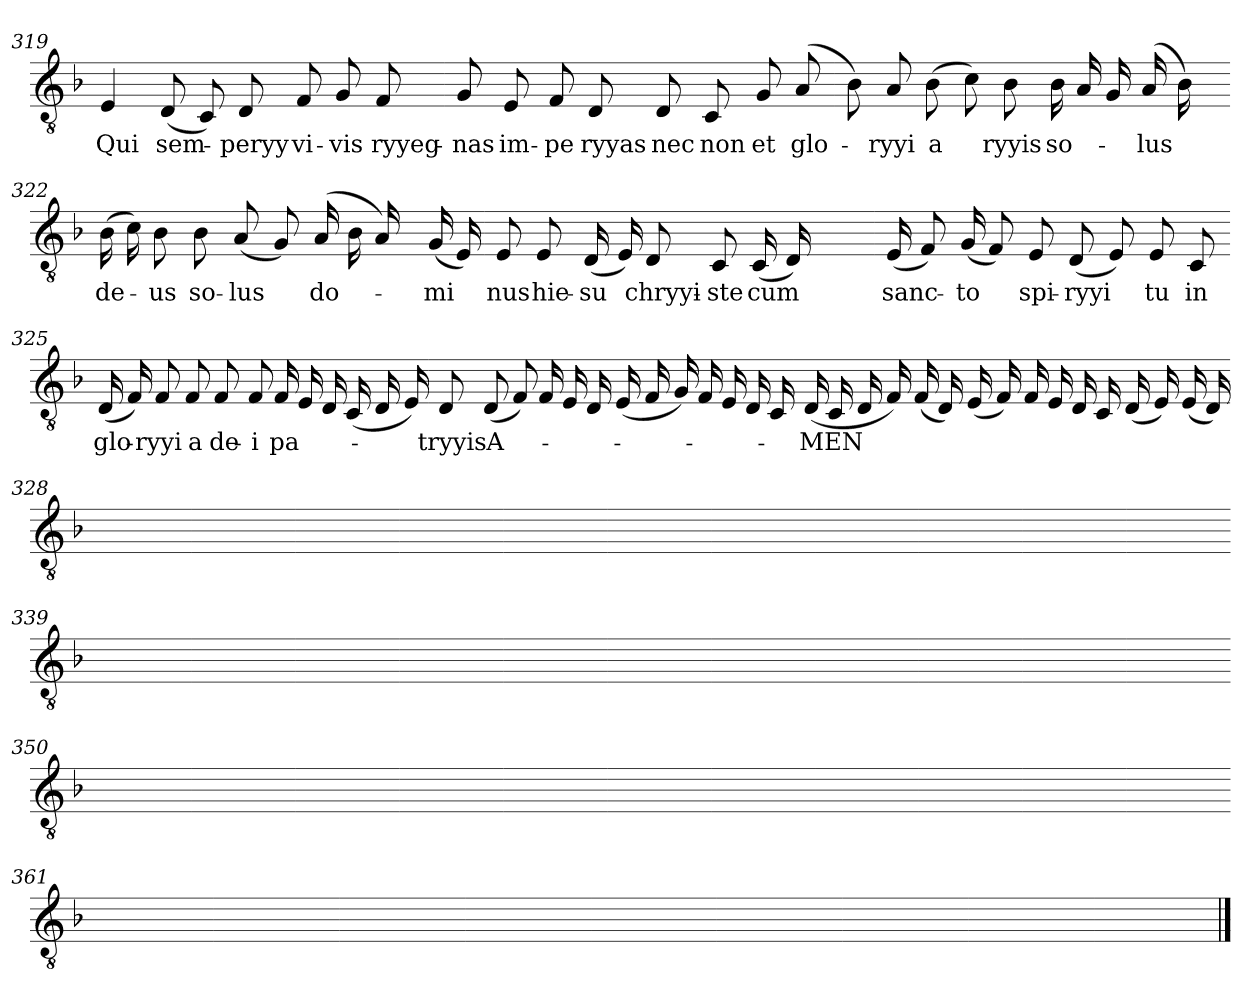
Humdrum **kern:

**kern	**text
*part1	*part1
*staff1	*staff1
*clefGv2	*
*k[b-]	*
=319	=319
4E	Qui
(8D	sem-
8C)	.
8D	-peryy
8F	vi-
8G	-vis
8F	ryyeg-
=320-	=320-
8G	-nas
8E	im-
8F	pe
8D	-ryyas
8D	nec
8C	non
8G	et
(8A	glo-
=321-	=321-
8B-)	.
8A	ryyi
(8B-	a
8c)	.
8B-	-ryyis
16B-	so-
16A	.
16G	.
(16A	-lus
16B-)	.
16ryy	.
=322-	=322-
(16B-	de-
16c)	.
8B-	-us
8B-	so-
(8A	-lus
8G)	.
(16A	do-
16B-	.
16A)	.
16ryy	.
(16G	mi
16E)	.
=323-	=323-
8E	-nus
8E	hie-
(16D	-su
16E)	.
8D	chryyi-
8C	-ste
(16C	cum
16D)	.
4ryy	.
=324-	=324-
(16E	sanc-
8F)	.
(16G	-to
8F)	.
8E	spi-
(8D	ryyi
8E)	.
8E	-tu
8C	in
=325-	=325-
(16D	glo-
16F)	.
8F	ryyi
8F	-a
8F	de-
8F	-i
16F	pa-
16E	.
16D	.
(16C	.
16D	.
16E)	.
=326-	=326-
8D	-tryyis
(8D	A-
8F)	.
16F	.
16E	.
16D	.
(16E	.
16F	.
16G)	.
16F	.
16E	.
16D	.
16C	.
=327-	=327-
(16D	-MEN
16C	.
16D	.
16F)	.
(16F	.
16D)	.
(16E	.
16F)	.
16F	.
16E	.
16D	.
16C	.
(16D	.
16E)	.
(16E	.
16D)	.
=328-	=328-
1ryy	.
=329-	=329-
1ryy	.
=330-	=330-
1ryy	.
=331-	=331-
1ryy	.
=332-	=332-
1ryy	.
=333-	=333-
1ryy	.
=334-	=334-
1ryy	.
=335-	=335-
1ryy	.
=336-	=336-
1ryy	.
=337-	=337-
1ryy	.
=338-	=338-
1ryy	.
=339-	=339-
1ryy	.
=340-	=340-
1ryy	.
=341-	=341-
1ryy	.
=342-	=342-
1ryy	.
=343-	=343-
1ryy	.
=344-	=344-
1ryy	.
=345-	=345-
1ryy	.
=346-	=346-
1ryy	.
=347-	=347-
1ryy	.
=348-	=348-
1ryy	.
=349-	=349-
1ryy	.
=350-	=350-
1ryy	.
=351-	=351-
1ryy	.
=352-	=352-
1ryy	.
=353-	=353-
1ryy	.
=354-	=354-
1ryy	.
=355-	=355-
1ryy	.
=356-	=356-
1ryy	.
=357-	=357-
1ryy	.
=358-	=358-
1ryy	.
=359-	=359-
1ryy	.
=360-	=360-
1ryy	.
=361-	=361-
1ryy	.
=362-	=362-
1ryy	.
=363-	=363-
1ryy	.
=364-	=364-
1ryy	.
=365-	=365-
1ryy	.
=366-	=366-
1ryy	.
=367-	=367-
1ryy	.
=368-	=368-
1ryy	.
=369-	=369-
1ryy	.
==	==
*-	*-
